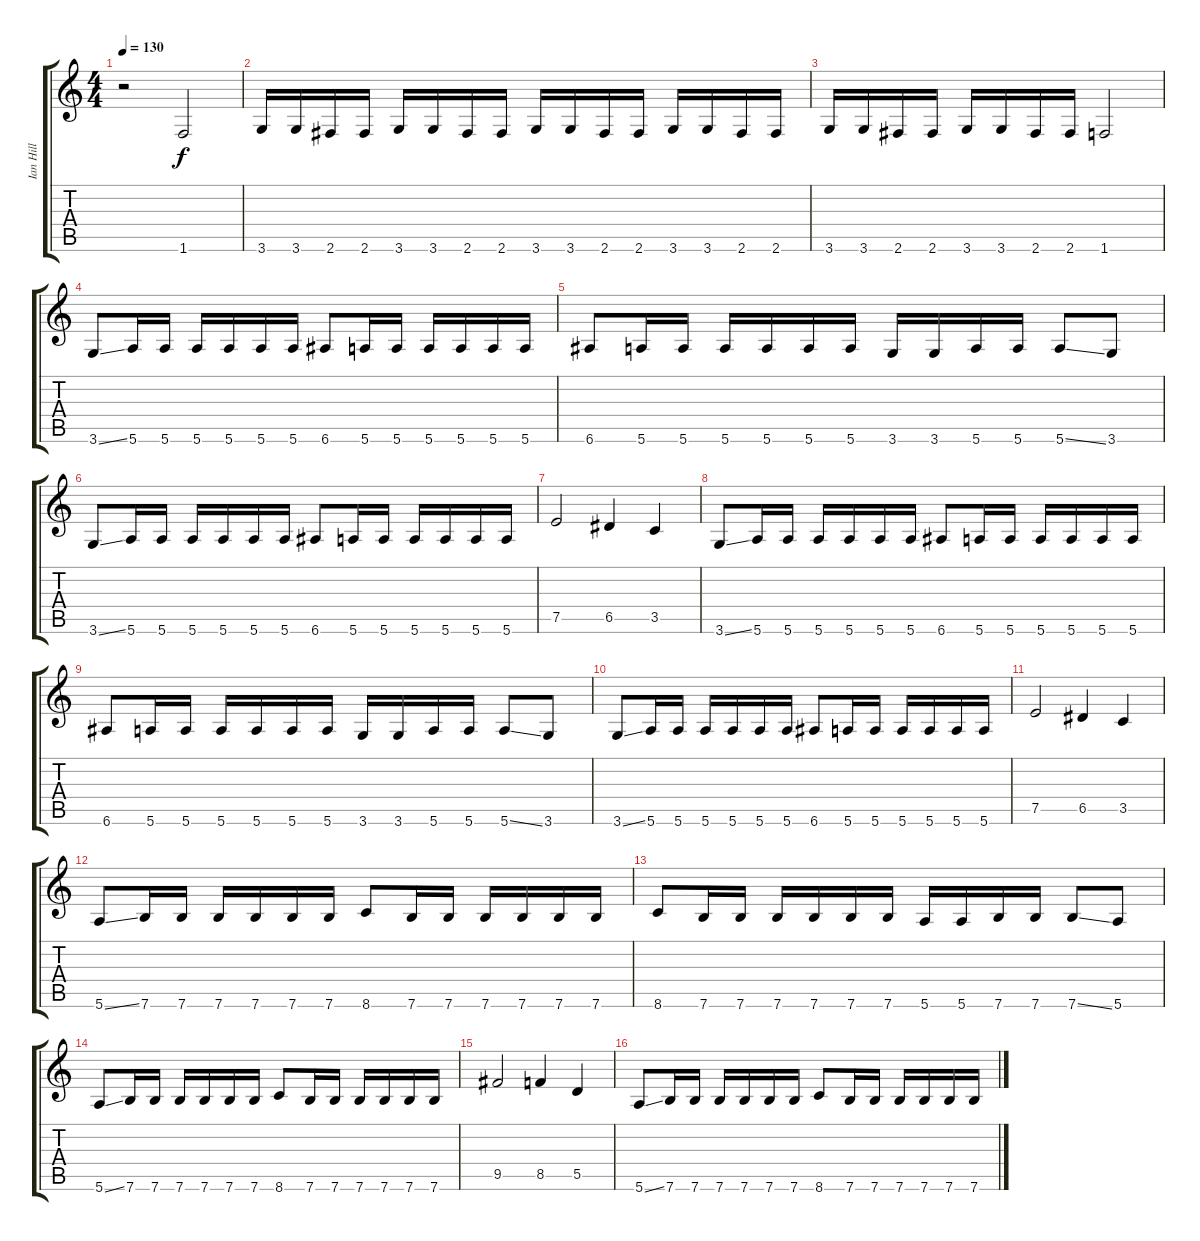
\track ("Ian Hill" "Ian Hill") {instrument electricbassfinger}
\staff {score tabs}
\tuning (E4 B3 G3 D3 A2 E2) {hide}
\ts (4 4)
\tempo 130
\clef g2
\ks c
r.2{dy f} 1.6.2 |
3.6.16 3.6.16 2.6.16 2.6.16 3.6.16 3.6.16 2.6.16 2.6.16 3.6.16 3.6.16 2.6.16 2.6.16 3.6.16 3.6.16 2.6.16 2.6.16 |
3.6.16 3.6.16 2.6.16 2.6.16 3.6.16 3.6.16 2.6.16 2.6.16 1.6.2 |
3.6{ss}.8 5.6.16 5.6.16 5.6.16 5.6.16 5.6.16 5.6.16 6.6.8 5.6.16 5.6.16 5.6.16 5.6.16 5.6.16 5.6.16 |
6.6.8 5.6.16 5.6.16 5.6.16 5.6.16 5.6.16 5.6.16 3.6.16 3.6.16 5.6.16 5.6.16 5.6{ss}.8 3.6.8 |
3.6{ss}.8 5.6.16 5.6.16 5.6.16 5.6.16 5.6.16 5.6.16 6.6.8 5.6.16 5.6.16 5.6.16 5.6.16 5.6.16 5.6.16 |
7.5.2 6.5.4 3.5.4 |
3.6{ss}.8 5.6.16 5.6.16 5.6.16 5.6.16 5.6.16 5.6.16 6.6.8 5.6.16 5.6.16 5.6.16 5.6.16 5.6.16 5.6.16 |
6.6.8 5.6.16 5.6.16 5.6.16 5.6.16 5.6.16 5.6.16 3.6.16 3.6.16 5.6.16 5.6.16 5.6{ss}.8 3.6.8 |
3.6{ss}.8 5.6.16 5.6.16 5.6.16 5.6.16 5.6.16 5.6.16 6.6.8 5.6.16 5.6.16 5.6.16 5.6.16 5.6.16 5.6.16 |
7.5.2 6.5.4 3.5.4 |
5.6{ss}.8 7.6.16 7.6.16 7.6.16 7.6.16 7.6.16 7.6.16 8.6.8 7.6.16 7.6.16 7.6.16 7.6.16 7.6.16 7.6.16 |
8.6.8 7.6.16 7.6.16 7.6.16 7.6.16 7.6.16 7.6.16 5.6.16 5.6.16 7.6.16 7.6.16 7.6{ss}.8 5.6.8 |
5.6{ss}.8 7.6.16 7.6.16 7.6.16 7.6.16 7.6.16 7.6.16 8.6.8 7.6.16 7.6.16 7.6.16 7.6.16 7.6.16 7.6.16 |
9.5.2 8.5.4 5.5.4 |
5.6{ss}.8 7.6.16 7.6.16 7.6.16 7.6.16 7.6.16 7.6.16 8.6.8 7.6.16 7.6.16 7.6.16 7.6.16 7.6.16 7.6.16
